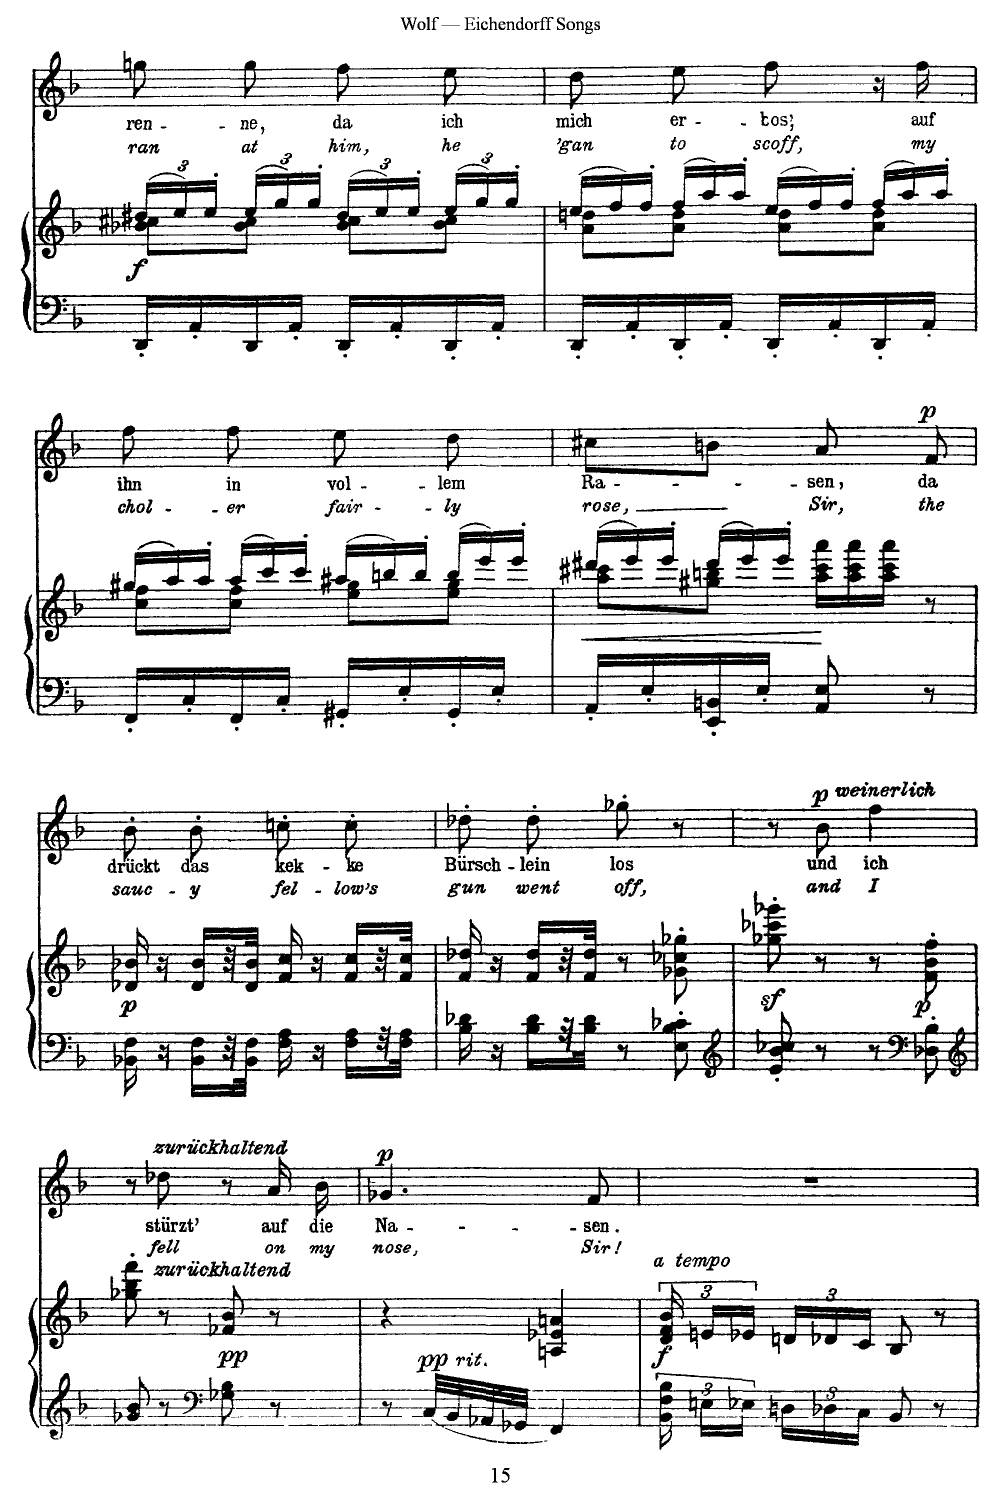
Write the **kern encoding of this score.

**kern	**kern	**dynam	**kern	**text	**text	**dynam
*part2	*part2	*part2	*part1	*part1	*part1	*part1
*staff3	*staff2	*staff2/3	*staff1	*staff1	*staff1	*staff1
*I"Piano	*	*	*I"Voice	*	*	*
*I'Pno	*	*	*	*	*	*
*clefF4	*clefG2	*	*clefG2	*	*	*
*k[b-]	*k[b-]	*	*k[b-]	*	*	*
*M4/8	*M4/8	*	*M4/8	*	*	*
*	*Xbrackettup	*	*	*	*	*
=9	=9	=9	=9	=9	=9	=9
*	*^	*	*	*	*	*
!	!	!	!LO:DY:b	!	!	!	!
16DD'/LL	(24dd#X/LL	8b-X\ 8cc#X\L	f	8ggn\	ren-	ran	.
.	24ee/)	.	.	.	.	.	.
16AA'/	.	.	.	.	.	.	.
.	24ee'/JJ	.	.	.	.	.	.
16DD/	(24ee/LL	8b-\ 8cc#\J	.	8gg\	-ne,	at	.
.	24gg/)	.	.	.	.	.	.
16AA'/JJ	.	.	.	.	.	.	.
.	24gg'/JJ	.	.	.	.	.	.
16DD'/LL	(24dd#/LL	8b-\ 8cc#\L	.	8ff\	da	him,	.
.	24ee/)	.	.	.	.	.	.
16AA'/	.	.	.	.	.	.	.
.	24ee'/JJ	.	.	.	.	.	.
16DD'/	(24ee/LL	8b-\ 8cc#\J	.	8ee\	ich	he	.
.	24gg/)	.	.	.	.	.	.
16AA'/JJ	.	.	.	.	.	.	.
.	24gg'/JJ	.	.	.	.	.	.
=10	=10	=10	=10	=10	=10	=10	=10
16DD'/LL	(24ee/LL	8a\ 8ddn\L	.	8dd\	mich	’gan	.
.	24ff/)	.	.	.	.	.	.
16AA'/	.	.	.	.	.	.	.
.	24ff'/JJ	.	.	.	.	.	.
16DD'/	(24ff/LL	8a\ 8dd\J	.	8ee\	er-	to	.
.	24aa/)	.	.	.	.	.	.
16AA'/JJ	.	.	.	.	.	.	.
.	24aa'/JJ	.	.	.	.	.	.
16DD'/LL	(24ee/LL	8a\ 8dd\L	.	8ff\	-bos’,	scoff,	.
.	24ff/)	.	.	.	.	.	.
16AA'/	.	.	.	.	.	.	.
.	24ff'/JJ	.	.	.	.	.	.
16DD'/	(24ff/LL	8a\ 8dd\J	.	16r	.	.	.
.	24aa/)	.	.	.	.	.	.
16AA'/JJ	.	.	.	16ff\	auf	my	.
.	24aa'/JJ	.	.	.	.	.	.
=11	=11	=11	=11	=11	=11	=11	=11
16FF'/LL	(24gg#X/LL	8cc\ 8ff\L	.	8ff\	ihn	chol-	.
.	24aa/)	.	.	.	.	.	.
16C'/	.	.	.	.	.	.	.
.	24aa'/JJ	.	.	.	.	.	.
16FF'/	(24aa/LL	8cc\ 8ff\J	.	8ff\	in	-er	.
.	24ccc/)	.	.	.	.	.	.
16C'/JJ	.	.	.	.	.	.	.
.	24ccc'/JJ	.	.	.	.	.	.
16GG#X'/LL	(24aa#X/LL	8ee\ 8gg#\L	.	8ee\	vol-	fair-	.
.	24bbn/)	.	.	.	.	.	.
16E'/	.	.	.	.	.	.	.
.	24bb'/JJ	.	.	.	.	.	.
16GG#'/	(24bb/LL	8ee\ 8gg#\J	.	8dd\	-lem	-ly	.
.	24eee/)	.	.	.	.	.	.
16E'/JJ	.	.	.	.	.	.	.
.	24eee'/JJ	.	.	.	.	.	.
=12	=12	=12	=12	=12	=12	=12	=12
!	!	!	!LO:HP:b	!	!	!	!
16AA'/LL	(24ddd#X/LL	8aa\ 8ccc#X\L	<	8cc#X\L	Ra-	rose,	.
.	24eee/)	.	.	.	.	.	.
16E'/	.	.	.	.	.	.	.
.	24eee'/JJ	.	.	.	.	.	.
16EE/' 16BBn/'	(24ddd#/LL	8gg#X\ 8bbn\J	.	8bn\J	.	.	.
.	24eee/)	.	.	.	.	.	.
16E'/JJ	.	.	.	.	.	.	.
.	24eee'/JJ	.	.	.	.	.	.
8AA/ 8E/	24aa\ 24ccc#\ 24aaa\LL	4ryy	[	8a/	-sen,	Sir,	.
.	24aa\ 24ccc#\ 24aaa\	.	.	.	.	.	.
.	24aa\ 24ccc#\ 24aaa\JJ	.	.	.	.	.	.
!	!	!	!	!	!	!	!LO:DY:a
8r	8r	.	.	8f/	da	the	p
*	*v	*v	*	*	*	*	*
=13	=13	=13	=13	=13	=13	=13
!	!	!LO:DY:b	!	!	!	!
16BB-X\ 16F\	16d-X/ 16b-X/	p	8b-'\	drückt	sauc-	.
16r	16r	.	.	.	.	.
16BB-\ 16F\LL	16d-/ 16b-/LL	.	8b-'\	das	-y	.
32r	32r	.	.	.	.	.
32BB-\ 32F\JJJ	32d-/ 32b-/JJJ	.	.	.	.	.
16F\ 16A\	16f/ 16cc/	.	8ccn'\	kek-	fel-	.
16r	16r	.	.	.	.	.
16F\ 16A\LL	16f/ 16cc/LL	.	8cc'\	-ke	-low’s	.
32r	32r	.	.	.	.	.
32F\ 32A\JJJ	32f/ 32cc/JJJ	.	.	.	.	.
=14	=14	=14	=14	=14	=14	=14
16B-\ 16d-X\	16f/ 16dd-X/	.	8dd-X'\	Bürsch-	gun	.
16r	16r	.	.	.	.	.
16B-\ 16d-\LL	16f/ 16dd-/LL	.	8dd-'\	-lein	went	.
32r	32r	.	.	.	.	.
32B-\ 32d-\JJJ	32f/ 32dd-/JJJ	.	.	.	.	.
8r	8r	.	8gg-X'\	los	off,	.
8E-i\' 8B-\' 8c-X\'	8g-X\' 8cc-X\' 8gg-X\'	.	8r	.	.	.
=15	=15	=15	=15	=15	=15	=15
*clefG2	*	*	*	*	*	*
8e-i/' 8b-/' 8cc-X/'	8gg-X\z<' 8ccc-X\z<' 8ggg-X\z<'	.	8r	.	.	.
!	!	!	!	!	!	!LO:DY:a
8r	8r	.	8b-\	und	and	p
!	!	!	!LO:TX:i:t=weinerlich	!	!	!
8r	8r	.	4ff\	ich	I	.
*clefF4	*	*	*	*	*	*
!	!	!LO:DY:b	!	!	!	!
8D-X\' 8B-\'	8f\' 8b-\' 8ff\'	p	.	.	.	.
=16	=16	=16	=16	=16	=16	=16
*clefG2	*	*	*	*	*	*
8g-X/ 8b-/	8gg-X\' 8bb-\' 8fff\'	.	8r	.	.	.
!	!	!	!LO:TX:i:t=zurückhaltend	!	!	!
!	!LO:TX:i:t=zurückhaltend	!	!	!	!	!
8r	8r	.	8dd-X\	stürzt’	fell	.
*clefF4	*	*	*	*	*	*
!	!	!LO:DY:b	!	!	!	!
8G-X\ 8B-\	8f-X/ 8b-/	pp	8r	.	.	.
8r	8r	.	16a/	auf	on	.
.	.	.	16b-\	die	my	.
=17	=17	=17	=17	=17	=17	=17
!	!	!	!	!	!	!LO:DY:a
8r	4r	.	4.g-X/	Na-	nose,	p
!	!	!LO:DY:a=2	!	!	!	!
32C/LLL	.	pp	.	.	.	.
!LO:TX:a:i:t=dim.	!	!	!	!	!	!
32BB-/	.	.	.	.	.	.
32AA-X/	.	.	.	.	.	.
32GG-X/JJJ	.	.	.	.	.	.
4FF/	4An/ 4e-X/ 4an/	.	.	.	.	.
.	.	.	8f/	-sen.	Sir!	.
=18	=18	=18	=18	=18	=18	=18
*	*brackettup	*	*	*	*	*
!	!LO:TX:i:t=a tempo	!	!	!	!	!
24BB-\ 24F\ 24B-\	24d/ 24f/ 24b-/	.	2r	.	.	.
24En\LL	24en/LL	.	.	.	.	.
24E-X\JJ	24e-X/JJ	.	.	.	.	.
*Xbrackettup	*Xbrackettup	*	*	*	*	*
24Dn\LL	24dn/LL	.	.	.	.	.
24D-X\	24d-X/	.	.	.	.	.
24C\JJ	24c/JJ	.	.	.	.	.
8BB-/	8B-/	.	.	.	.	.
8r	8r	.	.	.	.	.
=	=	=	=	=	=	=
*-	*-	*-	*-	*-	*-	*-
